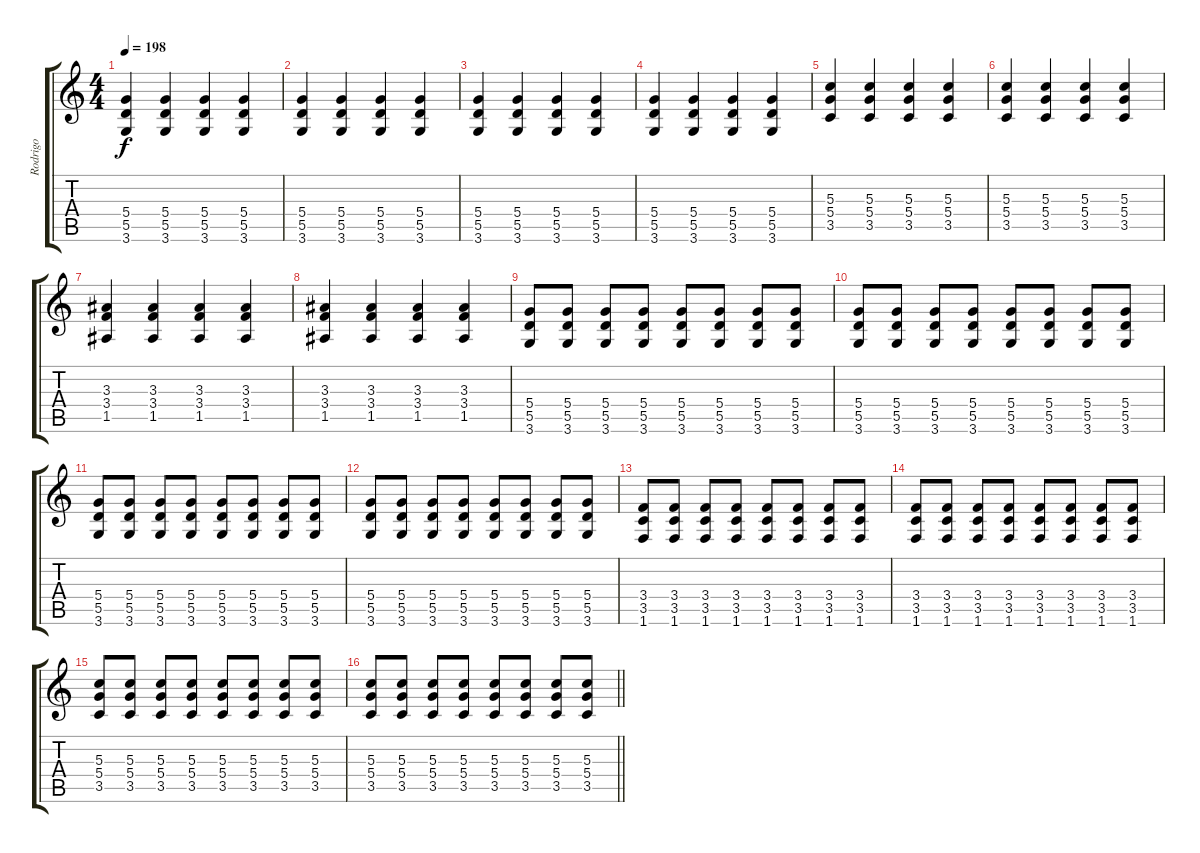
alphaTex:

\track ("Rodrigo" "Rodrigo") {instrument overdrivenguitar}
\staff {score tabs}
\tuning (E4 B3 G3 D3 A2 E2) {hide}
\ts (4 4)
\tempo 198
\clef g2
\ks c
(5.4 5.5 3.6).4{dy f} (5.4 5.5 3.6).4 (5.4 5.5 3.6).4 (5.4 5.5 3.6).4 |
(5.4 5.5 3.6).4 (5.4 5.5 3.6).4 (5.4 5.5 3.6).4 (5.4 5.5 3.6).4 |
(5.4 5.5 3.6).4 (5.4 5.5 3.6).4 (5.4 5.5 3.6).4 (5.4 5.5 3.6).4 |
(5.4 5.5 3.6).4 (5.4 5.5 3.6).4 (5.4 5.5 3.6).4 (5.4 5.5 3.6).4 |
(5.3 5.4 3.5).4 (5.3 5.4 3.5).4 (5.3 5.4 3.5).4 (5.3 5.4 3.5).4 |
(5.3 5.4 3.5).4 (5.3 5.4 3.5).4 (5.3 5.4 3.5).4 (5.3 5.4 3.5).4 |
(3.3 3.4 1.5).4 (3.3 3.4 1.5).4 (3.3 3.4 1.5).4 (3.3 3.4 1.5).4 |
(3.3 3.4 1.5).4 (3.3 3.4 1.5).4 (3.3 3.4 1.5).4 (3.3 3.4 1.5).4 |
(5.4 5.5 3.6).8 (5.4 5.5 3.6).8 (5.4 5.5 3.6).8 (5.4 5.5 3.6).8 (5.4 5.5 3.6).8 (5.4 5.5 3.6).8 (5.4 5.5 3.6).8 (5.4 5.5 3.6).8 |
(5.4 5.5 3.6).8 (5.4 5.5 3.6).8 (5.4 5.5 3.6).8 (5.4 5.5 3.6).8 (5.4 5.5 3.6).8 (5.4 5.5 3.6).8 (5.4 5.5 3.6).8 (5.4 5.5 3.6).8 |
(5.4 5.5 3.6).8 (5.4 5.5 3.6).8 (5.4 5.5 3.6).8 (5.4 5.5 3.6).8 (5.4 5.5 3.6).8 (5.4 5.5 3.6).8 (5.4 5.5 3.6).8 (5.4 5.5 3.6).8 |
(5.4 5.5 3.6).8 (5.4 5.5 3.6).8 (5.4 5.5 3.6).8 (5.4 5.5 3.6).8 (5.4 5.5 3.6).8 (5.4 5.5 3.6).8 (5.4 5.5 3.6).8 (5.4 5.5 3.6).8 |
(3.4 3.5 1.6).8 (3.4 3.5 1.6).8 (3.4 3.5 1.6).8 (3.4 3.5 1.6).8 (3.4 3.5 1.6).8 (3.4 3.5 1.6).8 (3.4 3.5 1.6).8 (3.4 3.5 1.6).8 |
(3.4 3.5 1.6).8 (3.4 3.5 1.6).8 (3.4 3.5 1.6).8 (3.4 3.5 1.6).8 (3.4 3.5 1.6).8 (3.4 3.5 1.6).8 (3.4 3.5 1.6).8 (3.4 3.5 1.6).8 |
(5.3 5.4 3.5).8 (5.3 5.4 3.5).8 (5.3 5.4 3.5).8 (5.3 5.4 3.5).8 (5.3 5.4 3.5).8 (5.3 5.4 3.5).8 (5.3 5.4 3.5).8 (5.3 5.4 3.5).8 |
\barLineRight lightlight
(5.3 5.4 3.5).8 (5.3 5.4 3.5).8 (5.3 5.4 3.5).8 (5.3 5.4 3.5).8 (5.3 5.4 3.5).8 (5.3 5.4 3.5).8 (5.3 5.4 3.5).8 (5.3 5.4 3.5).8
